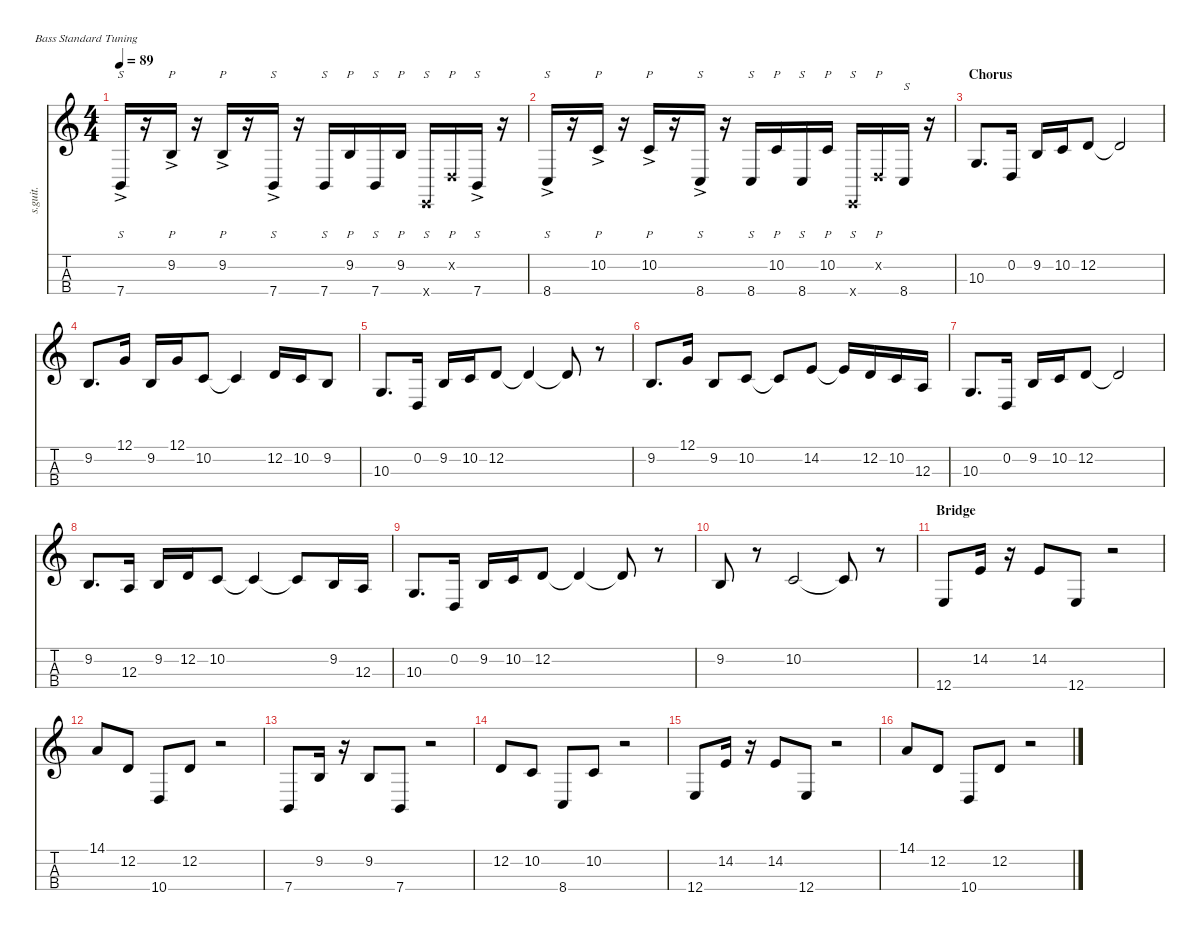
\defaultSystemsLayout 4
\hideDynamics
\bracketExtendMode nobrackets
\track ("Flea - Main Bass" "s.guit.") {instrument electricbassfinger}
\staff {score tabs}
\tuning (G2 D2 A1 E1)
\ts (4 4)
\tempo 89
\clef g2
\ks c
7.4{ac}.16{s lyrics (0 "") lyrics (1 "") lyrics (2 "") lyrics (3 "") lyrics (4 "") dy f} r.16 9.2{ac}.16{p lyrics (0 "") lyrics (1 "") lyrics (2 "") lyrics (3 "") lyrics (4 "")} r.16 9.2{ac}.16{p lyrics (0 "") lyrics (1 "") lyrics (2 "") lyrics (3 "") lyrics (4 "")} r.16 7.4{ac}.16{s lyrics (0 "") lyrics (1 "") lyrics (2 "") lyrics (3 "") lyrics (4 "")} r.16 7.4.16{s lyrics (0 "") lyrics (1 "") lyrics (2 "") lyrics (3 "") lyrics (4 "")} 9.2.16{p lyrics (0 "") lyrics (1 "") lyrics (2 "") lyrics (3 "") lyrics (4 "")} 7.4.16{s lyrics (0 "") lyrics (1 "") lyrics (2 "") lyrics (3 "") lyrics (4 "")} 9.2.16{p lyrics (0 "") lyrics (1 "") lyrics (2 "") lyrics (3 "") lyrics (4 "")} 0.4{x}.16{s lyrics (0 "") lyrics (1 "") lyrics (2 "") lyrics (3 "") lyrics (4 "")} 0.2{x}.16{p lyrics (0 "") lyrics (1 "") lyrics (2 "") lyrics (3 "") lyrics (4 "")} 7.4{ac}.16{s lyrics (0 "") lyrics (1 "") lyrics (2 "") lyrics (3 "") lyrics (4 "")} r.16 |
8.4{ac}.16{s lyrics (0 "") lyrics (1 "") lyrics (2 "") lyrics (3 "") lyrics (4 "")} r.16 10.2{ac}.16{p lyrics (0 "") lyrics (1 "") lyrics (2 "") lyrics (3 "") lyrics (4 "")} r.16 10.2{ac}.16{p lyrics (0 "") lyrics (1 "") lyrics (2 "") lyrics (3 "") lyrics (4 "")} r.16 8.4{ac}.16{s lyrics (0 "") lyrics (1 "") lyrics (2 "") lyrics (3 "") lyrics (4 "")} r.16 8.4.16{s lyrics (0 "") lyrics (1 "") lyrics (2 "") lyrics (3 "") lyrics (4 "")} 10.2.16{p lyrics (0 "") lyrics (1 "") lyrics (2 "") lyrics (3 "") lyrics (4 "")} 8.4.16{s lyrics (0 "") lyrics (1 "") lyrics (2 "") lyrics (3 "") lyrics (4 "")} 10.2.16{p lyrics (0 "") lyrics (1 "") lyrics (2 "") lyrics (3 "") lyrics (4 "")} 0.4{x}.16{s lyrics (0 "") lyrics (1 "") lyrics (2 "") lyrics (3 "") lyrics (4 "")} 0.2{x}.16{p lyrics (0 "") lyrics (1 "") lyrics (2 "") lyrics (3 "") lyrics (4 "")} 8.4.16{txt "S" lyrics (0 "") lyrics (1 "") lyrics (2 "") lyrics (3 "") lyrics (4 "")} r.16 |
\section ("" "Chorus")
10.3.8{d lyrics (0 "") lyrics (1 "") lyrics (2 "") lyrics (3 "") lyrics (4 "")} 0.2.16{lyrics (0 "") lyrics (1 "") lyrics (2 "") lyrics (3 "") lyrics (4 "")} 9.2.16{lyrics (0 "") lyrics (1 "") lyrics (2 "") lyrics (3 "") lyrics (4 "")} 10.2.16{lyrics (0 "") lyrics (1 "") lyrics (2 "") lyrics (3 "") lyrics (4 "")} 12.2.8{lyrics (0 "") lyrics (1 "") lyrics (2 "") lyrics (3 "") lyrics (4 "")} 12.2{t}.2{lyrics (0 "") lyrics (1 "") lyrics (2 "") lyrics (3 "") lyrics (4 "")} |
9.2.8{d lyrics (0 "") lyrics (1 "") lyrics (2 "") lyrics (3 "") lyrics (4 "")} 12.1.16{lyrics (0 "") lyrics (1 "") lyrics (2 "") lyrics (3 "") lyrics (4 "")} 9.2.16{lyrics (0 "") lyrics (1 "") lyrics (2 "") lyrics (3 "") lyrics (4 "")} 12.1.16{lyrics (0 "") lyrics (1 "") lyrics (2 "") lyrics (3 "") lyrics (4 "")} 10.2.8{lyrics (0 "") lyrics (1 "") lyrics (2 "") lyrics (3 "") lyrics (4 "")} 10.2{t}.4{lyrics (0 "") lyrics (1 "") lyrics (2 "") lyrics (3 "") lyrics (4 "")} 12.2.16{lyrics (0 "") lyrics (1 "") lyrics (2 "") lyrics (3 "") lyrics (4 "")} 10.2.16{lyrics (0 "") lyrics (1 "") lyrics (2 "") lyrics (3 "") lyrics (4 "")} 9.2.8{lyrics (0 "") lyrics (1 "") lyrics (2 "") lyrics (3 "") lyrics (4 "")} |
10.3.8{d lyrics (0 "") lyrics (1 "") lyrics (2 "") lyrics (3 "") lyrics (4 "")} 0.2.16{lyrics (0 "") lyrics (1 "") lyrics (2 "") lyrics (3 "") lyrics (4 "")} 9.2.16{lyrics (0 "") lyrics (1 "") lyrics (2 "") lyrics (3 "") lyrics (4 "")} 10.2.16{lyrics (0 "") lyrics (1 "") lyrics (2 "") lyrics (3 "") lyrics (4 "")} 12.2.8{lyrics (0 "") lyrics (1 "") lyrics (2 "") lyrics (3 "") lyrics (4 "")} 12.2{t}.4{lyrics (0 "") lyrics (1 "") lyrics (2 "") lyrics (3 "") lyrics (4 "")} 12.2{t}.8{lyrics (0 "") lyrics (1 "") lyrics (2 "") lyrics (3 "") lyrics (4 "")} r.8 |
9.2.8{d lyrics (0 "") lyrics (1 "") lyrics (2 "") lyrics (3 "") lyrics (4 "")} 12.1.16{lyrics (0 "") lyrics (1 "") lyrics (2 "") lyrics (3 "") lyrics (4 "")} 9.2.8{lyrics (0 "") lyrics (1 "") lyrics (2 "") lyrics (3 "") lyrics (4 "")} 10.2.8{lyrics (0 "") lyrics (1 "") lyrics (2 "") lyrics (3 "") lyrics (4 "")} 10.2{t}.8{lyrics (0 "") lyrics (1 "") lyrics (2 "") lyrics (3 "") lyrics (4 "")} 14.2.8{lyrics (0 "") lyrics (1 "") lyrics (2 "") lyrics (3 "") lyrics (4 "")} 14.2{t}.16{lyrics (0 "") lyrics (1 "") lyrics (2 "") lyrics (3 "") lyrics (4 "")} 12.2.16{lyrics (0 "") lyrics (1 "") lyrics (2 "") lyrics (3 "") lyrics (4 "")} 10.2.16{lyrics (0 "") lyrics (1 "") lyrics (2 "") lyrics (3 "") lyrics (4 "")} 12.3.16{lyrics (0 "") lyrics (1 "") lyrics (2 "") lyrics (3 "") lyrics (4 "")} |
10.3.8{d lyrics (0 "") lyrics (1 "") lyrics (2 "") lyrics (3 "") lyrics (4 "")} 0.2.16{lyrics (0 "") lyrics (1 "") lyrics (2 "") lyrics (3 "") lyrics (4 "")} 9.2.16{lyrics (0 "") lyrics (1 "") lyrics (2 "") lyrics (3 "") lyrics (4 "")} 10.2.16{lyrics (0 "") lyrics (1 "") lyrics (2 "") lyrics (3 "") lyrics (4 "")} 12.2.8{lyrics (0 "") lyrics (1 "") lyrics (2 "") lyrics (3 "") lyrics (4 "")} 12.2{t}.2{lyrics (0 "") lyrics (1 "") lyrics (2 "") lyrics (3 "") lyrics (4 "")} |
9.2.8{d lyrics (0 "") lyrics (1 "") lyrics (2 "") lyrics (3 "") lyrics (4 "")} 12.3.16{lyrics (0 "") lyrics (1 "") lyrics (2 "") lyrics (3 "") lyrics (4 "")} 9.2.16{lyrics (0 "") lyrics (1 "") lyrics (2 "") lyrics (3 "") lyrics (4 "")} 12.2.16{lyrics (0 "") lyrics (1 "") lyrics (2 "") lyrics (3 "") lyrics (4 "")} 10.2.8{lyrics (0 "") lyrics (1 "") lyrics (2 "") lyrics (3 "") lyrics (4 "")} 10.2{t}.4{lyrics (0 "") lyrics (1 "") lyrics (2 "") lyrics (3 "") lyrics (4 "")} 10.2{t}.8{lyrics (0 "") lyrics (1 "") lyrics (2 "") lyrics (3 "") lyrics (4 "")} 9.2.16{lyrics (0 "") lyrics (1 "") lyrics (2 "") lyrics (3 "") lyrics (4 "")} 12.3.16{lyrics (0 "") lyrics (1 "") lyrics (2 "") lyrics (3 "") lyrics (4 "")} |
10.3.8{d lyrics (0 "") lyrics (1 "") lyrics (2 "") lyrics (3 "") lyrics (4 "")} 0.2.16{lyrics (0 "") lyrics (1 "") lyrics (2 "") lyrics (3 "") lyrics (4 "")} 9.2.16{lyrics (0 "") lyrics (1 "") lyrics (2 "") lyrics (3 "") lyrics (4 "")} 10.2.16{lyrics (0 "") lyrics (1 "") lyrics (2 "") lyrics (3 "") lyrics (4 "")} 12.2.8{lyrics (0 "") lyrics (1 "") lyrics (2 "") lyrics (3 "") lyrics (4 "")} 12.2{t}.4{lyrics (0 "") lyrics (1 "") lyrics (2 "") lyrics (3 "") lyrics (4 "")} 12.2{t}.8{lyrics (0 "") lyrics (1 "") lyrics (2 "") lyrics (3 "") lyrics (4 "")} r.8 |
9.2.8{lyrics (0 "") lyrics (1 "") lyrics (2 "") lyrics (3 "") lyrics (4 "")} r.8 10.2.2{lyrics (0 "") lyrics (1 "") lyrics (2 "") lyrics (3 "") lyrics (4 "")} 10.2{t}.8{lyrics (0 "") lyrics (1 "") lyrics (2 "") lyrics (3 "") lyrics (4 "")} r.8 |
\section ("" "Bridge")
12.4.8{lyrics (0 "") lyrics (1 "") lyrics (2 "") lyrics (3 "") lyrics (4 "")} 14.2.16{lyrics (0 "") lyrics (1 "") lyrics (2 "") lyrics (3 "") lyrics (4 "")} r.16 14.2.8{lyrics (0 "") lyrics (1 "") lyrics (2 "") lyrics (3 "") lyrics (4 "")} 12.4.8{lyrics (0 "") lyrics (1 "") lyrics (2 "") lyrics (3 "") lyrics (4 "")} r.2 |
14.1.8{lyrics (0 "") lyrics (1 "") lyrics (2 "") lyrics (3 "") lyrics (4 "")} 12.2.8{lyrics (0 "") lyrics (1 "") lyrics (2 "") lyrics (3 "") lyrics (4 "")} 10.4.8{lyrics (0 "") lyrics (1 "") lyrics (2 "") lyrics (3 "") lyrics (4 "")} 12.2.8{lyrics (0 "") lyrics (1 "") lyrics (2 "") lyrics (3 "") lyrics (4 "")} r.2 |
7.4.8{lyrics (0 "") lyrics (1 "") lyrics (2 "") lyrics (3 "") lyrics (4 "")} 9.2.16{lyrics (0 "") lyrics (1 "") lyrics (2 "") lyrics (3 "") lyrics (4 "")} r.16 9.2.8{lyrics (0 "") lyrics (1 "") lyrics (2 "") lyrics (3 "") lyrics (4 "")} 7.4.8{lyrics (0 "") lyrics (1 "") lyrics (2 "") lyrics (3 "") lyrics (4 "")} r.2 |
12.2.8{lyrics (0 "") lyrics (1 "") lyrics (2 "") lyrics (3 "") lyrics (4 "")} 10.2.8{lyrics (0 "") lyrics (1 "") lyrics (2 "") lyrics (3 "") lyrics (4 "")} 8.4.8{lyrics (0 "") lyrics (1 "") lyrics (2 "") lyrics (3 "") lyrics (4 "")} 10.2.8{lyrics (0 "") lyrics (1 "") lyrics (2 "") lyrics (3 "") lyrics (4 "")} r.2 |
12.4.8{lyrics (0 "") lyrics (1 "") lyrics (2 "") lyrics (3 "") lyrics (4 "")} 14.2.16{lyrics (0 "") lyrics (1 "") lyrics (2 "") lyrics (3 "") lyrics (4 "")} r.16 14.2.8{lyrics (0 "") lyrics (1 "") lyrics (2 "") lyrics (3 "") lyrics (4 "")} 12.4.8{lyrics (0 "") lyrics (1 "") lyrics (2 "") lyrics (3 "") lyrics (4 "")} r.2 |
14.1.8{lyrics (0 "") lyrics (1 "") lyrics (2 "") lyrics (3 "") lyrics (4 "")} 12.2.8{lyrics (0 "") lyrics (1 "") lyrics (2 "") lyrics (3 "") lyrics (4 "")} 10.4.8{lyrics (0 "") lyrics (1 "") lyrics (2 "") lyrics (3 "") lyrics (4 "")} 12.2.8{lyrics (0 "") lyrics (1 "") lyrics (2 "") lyrics (3 "") lyrics (4 "")} r.2
